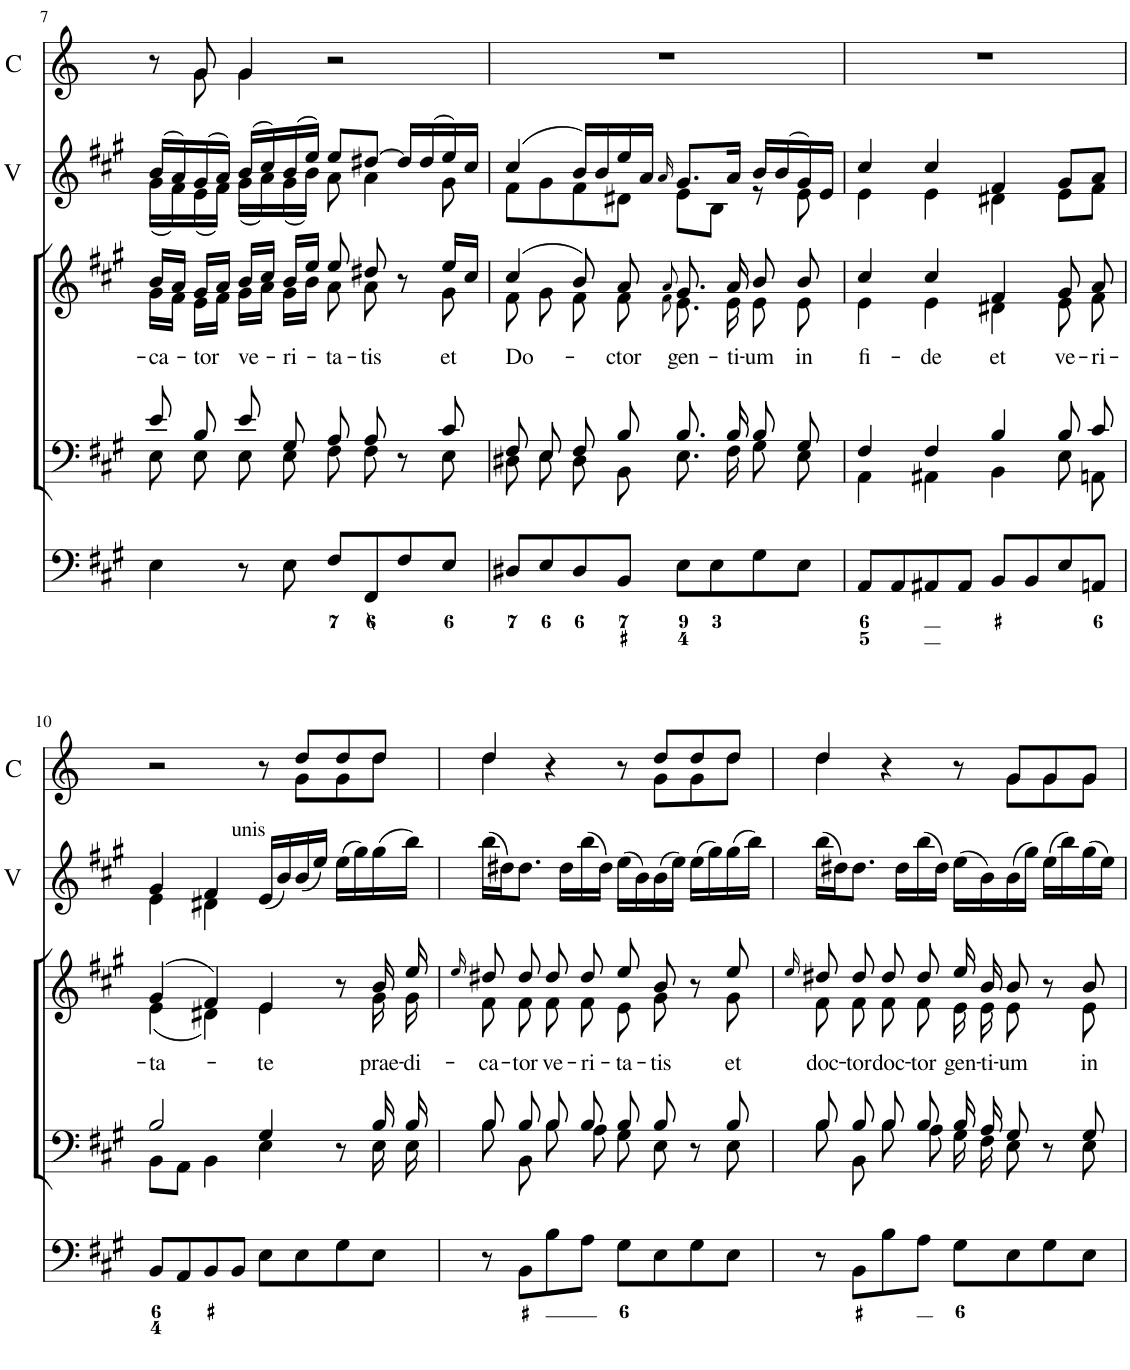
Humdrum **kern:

**kern	**kern	**kern	**kern	**kern	**text	**kern	**kern
*part7	*part6	*part5	*part4	*part3	*part3	*part2	*part1
*staff7	*staff6	*staff5	*staff4	*staff3	*staff3	*staff2	*staff1
*I"Violin	*I"Violin	*I"Organ	*I"Voice	*I"Voice	*	*I"2 Violini	*I"2 Corni in A
*I'Vln	*I'Vln	*	*	*	*	*I'V	*I'C
!!LO:PB:g=z
*clefG2	*clefG2	*clefF4	*clefF4	*clefG2	*	*clefG2	*clefG2
*	*	*	*	*	*	*	*Trd4c7
*k[f#c#g#]	*k[f#c#g#]	*k[f#c#g#]	*k[f#c#g#]	*k[f#c#g#]	*	*k[f#c#g#]	*k[]
*M4/4	*M4/4	*M4/4	*M4/4	*M4/4	*	*M4/4	*M4/4
*met(c)	*met(c)	*met(c)	*met(c)	*met(c)	*	*met(c)	*met(c)
=7	=7	=7	=7	=7	=7	=7	=7
*	*	*	*^	*^	*	*	*
!	!	!	!	!	!	!	!LO:LY:b	!	!
*	*	*	*	*	*	*	*	*^	*^
(16g#	(16b	4E\	8e/	8E\	16b/LL	16g#\LL	-ca-	(16b/LL	(16g#\LL	8r	8ryy
16f#)	16a)	.	.	.	16a/JJ	16f#\JJ	.	16a/)	16f#\)	.	.
!	!	!	!	!	!	!	!LO:LY:b	!	!	!	!
(16e	(16g#	.	8B/	8E\	16g#/LL	16e\LL	-tor	(16g#/	(16e\	8g/	8g\
16f#)	16a)	.	.	.	16a/JJ	16f#\JJ	.	16a/JJ)	16f#\JJ)	.	.
!	!	!	!	!	!	!	!LO:LY:b	!	!	!	!
(16g#	(16b	8r	8e/	8E\	16b/LL	16g#\LL	ve-	(16b/LL	(16g#\LL	4g/	4g\
16a)	16cc#)	.	.	.	16cc#/JJ	16a\JJ	.	16cc#/)	16a\)	.	.
!	!	!	!	!	!	!	!LO:LY:b	!	!	!	!
(16g#	(16b	8E\	8G#/	8E\	16b/LL	16g#\LL	-ri-	(16b/	(16g#\	.	.
16b)	16ee)	.	.	.	16ee/JJ	16b\JJ	.	16ee/JJ)	16b\JJ)	.	.
!	!	!	!	!	!	!	!LO:LY:b	!	!	!	!
8a	8ee	8F#/L	8A/	8F#\	8ee/	8a\	-ta-	8ee/L	8a\	2r	2ryy
!	!	!	!	!	!	!	!LO:LY:b	!	!	!	!
4a	[8dd#X	8FF#/	8A/	8F#\	8dd#X/	8a\	-tis	[8dd#X/J	4a\	.	.
.	16dd#]	8F#/	8r	8ryy	8r	8ryy	.	16dd#/LL]	.	.	.
.	(16dd#	.	.	.	.	.	.	(16dd#/	.	.	.
!	!	!	!	!	!	!	!LO:LY:b	!	!	!	!
8g#	16ee)	8E/J	8c#/	8E\	16ee/LL	8g#\	et	16ee/)	8g#\	.	.
.	16cc#	.	.	.	16cc#/JJ	.	.	16cc#/JJ	.	.	.
*	*	*	*	*	*	*	*	*	*	*v	*v
=8	=8	=8	=8	=8	=8	=8	=8	=8	=8	=8
!	!	!	!	!	!	!	!LO:LY:b	!	!	!
8f#	(4cc#	8D#X/L	8F#/	8D#X\	(4cc#/	8f#\	Do-	(4cc#/	8f#\L	1r
8g#	.	8E/	8E/	8E\	.	8g#\	.	.	8g#\	.
8f#	16b)	8D#/	8F#/	8D#\	8b/)	8f#\	.	16b/LL)	8f#\	.
.	16b	.	.	.	.	.	.	16b/	.	.
!	!	!	!	!	!	!	!LO:LY:b	!	!	!
8d#X	16ee	8BB/J	8B/	8BB\	8a/	8f#\	-ctor	16ee/	8d#X\J	.
.	16a	.	.	.	.	.	.	16a/JJ	.	.
.	16qa	.	.	.	8qa/	8qf#\	.	16qa/	.	.
!	!	!	!	!	!	!	!LO:LY:b	!	!	!
8e	8.g#	8E\L	8.B/	8.E\	8.g#/	8.e\	gen-	8.g#/L	8e\L	.
8B	.	8E\	.	.	.	.	.	.	8B\J	.
!	!	!	!	!	!	!	!LO:LY:b	!	!	!
.	16a	.	16B/	16F#\	16a/	16e\	-ti-	16a/Jk	.	.
!	!	!	!	!	!	!	!LO:LY:b	!	!	!
8r	16b	8G#\	8B/	8G#\	8b/	8e\	-um	16b/LL	8r	.
.	(16b	.	.	.	.	.	.	(16b/	.	.
!	!	!	!	!	!	!	!LO:LY:b	!	!	!
8e	16g#)	8E\J	8G#/	8E\	8b/	8e\	in	16g#/)	8e\	.
.	16e	.	.	.	.	.	.	16e/JJ	.	.
=9	=9	=9	=9	=9	=9	=9	=9	=9	=9	=9
!	!	!	!	!	!	!	!LO:LY:b	!	!	!
4e	4cc#	8AA/L	4F#/	4AA\	4cc#/	4e\	fi-	4cc#/	4e\	1r
.	.	8AA/	.	.	.	.	.	.	.	.
!	!	!	!	!	!	!	!LO:LY:b	!	!	!
4e	4cc#	8AA#X/	4F#/	4AA#X\	4cc#/	4e\	-de	4cc#/	4e\	.
.	.	8AA#/J	.	.	.	.	.	.	.	.
!	!	!	!	!	!	!	!LO:LY:b	!	!	!
4d#X	4f#	8BB/L	4B/	4BB\	4f#/	4d#X\	et	4f#/	4d#X\	.
.	.	8BB/	.	.	.	.	.	.	.	.
!	!	!	!	!	!	!	!LO:LY:b	!	!	!
8e	8g#	8E/	8B/	8E\	8g#/	8e\	ve-	8g#/L	8e\L	.
!	!	!	!	!	!	!	!LO:LY:b	!	!	!
8f#	8a	8AAn/J	8c#/	8AAn\	8a/	8f#\	-ri-	8a/J	8f#\J	.
!!LO:LB:g=z
=10	=10	=10	=10	=10	=10	=10	=10	=10	=10	=10
!	!	!	!	!	!	!	!LO:LY:b	!	!	!
*	*	*	*	*	*	*	*	*	*	*^
4e	4g#	8BB/L	2B/	8BB\L	(4g#/	(4e\	-ta-	4g#/	4e\	2r	8ryy
*	*	*	*	*	*	*	*	*	*	*v	*v
.	.	8AA/	.	8AA\J	.	.	.	.	.	.
4d#X	4f#	8BB/	.	4BB\	4f#/)	4d#X\)	.	4f#/	4d#X\	.
.	.	8BB/J	.	.	.	.	.	.	.	.
!	!	!	!	!	!	!	!	!LO:TX:a:t=unis	!	!
!	!LO:TX:a:t=unis	!	!	!	!	!	!	!	!	!
!LO:TX:a:t=unis	!	!	!	!	!	!	!	!	!	!
!	!	!	!	!	!	!	!LO:LY:b	!	!	!
(16e	(16e	8E\L	4G#/	4E\	4e/	4e\	-te	(16e/LL	2ryy	8r
16b)	16b)	.	.	.	.	.	.	16b/)	.	.
*	*	*	*	*	*	*	*	*	*	*^
(16b	(16b	8E\	.	.	.	.	.	(16b/	.	8dd/L	8g\L
16ee)	16ee)	.	.	.	.	.	.	16ee/JJ)	.	.	.
(16eeLL	(16eeLL	8G#\	8r	8ryy	8r	8ryy	.	(16ee\LL	.	8dd/	8g\
16gg#)	16gg#)	.	.	.	.	.	.	16gg#\)	.	.	.
!	!	!	!	!	!	!	!LO:LY:b	!	!	!	!
(16gg#	(16gg#	8E\J	16B/	16E\	16b/	16g#\	prae-	(16gg#\	.	8dd/J	8dd\J
!	!	!	!	!	!	!	!LO:LY:b	!	!	!	!
16bbJJ)	16bbJJ)	.	16B/	16E\	16ee/	16g#\	-di-	16bb\JJ)	.	.	.
*	*	*	*	*	*	*	*	*v	*v	*	*
=11	=11	=11	=11	=11	=11	=11	=11	=11	=11	=11
.	.	.	.	.	16qee/	.	.	.	.	.
!	!	!	!	!	!	!	!LO:LY:b	!	!	!
(16bbLL	(16bbLL	8r	8B/	8B\	8dd#X/	8f#\	-ca-	(16bb\LL	4dd/	4dd\
16dd#XJ)	16dd#XJ)	.	.	.	.	.	.	16dd#X\J)	.	.
!	!	!	!	!	!	!	!LO:LY:b	!	!	!
8.dd#J	8.dd#J	8BB\L	8B/	8BB\	8dd#/	8f#\	-tor	8.dd#\J	.	.
!	!	!	!	!	!	!	!LO:LY:b	!	!	!
.	.	8B\	8B/	8B\	8dd#/	8f#\	ve-	.	4r	4.ryy
16dd#	16dd#	.	.	.	.	.	.	16dd#\LL	.	.
!	!	!	!	!	!	!	!LO:LY:b	!	!	!
(16bb	(16bb	8A\J	8B/	8A\	8dd#/	8f#\	-ri-	(16bb\	.	.
16dd#)	16dd#)	.	.	.	.	.	.	16dd#\JJ)	.	.
!	!	!	!	!	!	!	!LO:LY:b	!	!	!
(16ee	(16ee	8G#\L	8B/	8G#\	8ee/	8e\	-ta-	(16ee\LL	8r	.
16b)	16b)	.	.	.	.	.	.	16b\)	.	.
!	!	!	!	!	!	!	!LO:LY:b	!	!	!
(16b	(16b	8E\	8B/	8E\	8b/	8g#\	-tis	(16b\	8dd/L	8g\L
16ee)	16ee)	.	.	.	.	.	.	16ee\JJ)	.	.
(16ee	(16ee	8G#\	8r	8ryy	8r	8ryy	.	(16ee\LL	8dd/	8g\
16gg#)	16gg#)	.	.	.	.	.	.	16gg#\)	.	.
!	!	!	!	!	!	!	!LO:LY:b	!	!	!
(16gg#	(16gg#	8E\J	8B/	8E\	8ee/	8g#\	et	(16gg#\	8dd/J	8dd\J
16bb)	16bb)	.	.	.	.	.	.	16bb\JJ)	.	.
=12	=12	=12	=12	=12	=12	=12	=12	=12	=12	=12
.	.	.	.	.	16qee/	.	.	.	.	.
!	!	!	!	!	!	!	!LO:LY:b	!	!	!
(16bb	(16bb	8r	8B/	8B\	8dd#X/	8f#\	doc-	(16bb\LL	4dd/	4dd\
16dd#X)	16dd#X)	.	.	.	.	.	.	16dd#X\J)	.	.
!	!	!	!	!	!	!	!LO:LY:b	!	!	!
8.dd#	8.dd#	8BB\L	8B/	8BB\	8dd#/	8f#\	-tor	8.dd#\J	.	.
!	!	!	!	!	!	!	!LO:LY:b	!	!	!
.	.	8B\	8B/	8B\	8dd#/	8f#\	doc-	.	4r	4.ryy
16dd#	16dd#	.	.	.	.	.	.	16dd#\LL	.	.
!	!	!	!	!	!	!	!LO:LY:b	!	!	!
(16bb	(16bb	8A\J	8B/	8A\	8dd#/	8f#\	-tor	(16bb\	.	.
16dd#)	16dd#)	.	.	.	.	.	.	16dd#\JJ)	.	.
!	!	!	!	!	!	!	!LO:LY:b	!	!	!
(16ee	(16ee	8G#\L	16B/	16G#\	16ee/	16e\	gen-	(16ee\LL	8r	.
!	!	!	!	!	!	!	!LO:LY:b	!	!	!
16b)	16b)	.	16A/	16F#\	16b/	16e\	-ti-	16b\)	.	.
!	!	!	!	!	!	!	!LO:LY:b	!	!	!
(16b	(16b	8E\	8G#/	8E\	8b/	8e\	-um	(16b\	8g/L	8g\L
16gg#)	16gg#)	.	.	.	.	.	.	16gg#\JJ)	.	.
(16ee	(16ee	8G#\	8r	8ryy	8r	8ryy	.	(16ee\LL	8g/	8g\
16bb)	16bb)	.	.	.	.	.	.	16bb\)	.	.
!	!	!	!	!	!	!	!LO:LY:b	!	!	!
(16gg#	(16gg#	8E\J	8G#/	8E\	8b/	8e\	in	(16gg#\	8g/J	8g\J
16ee)	16ee)	.	.	.	.	.	.	16ee\JJ)	.	.
*	*	*	*v	*v	*	*	*	*	*v	*v
*	*	*	*	*v	*v	*	*	*
=	=	=	=	=	=	=	=
*-	*-	*-	*-	*-	*-	*-	*-
